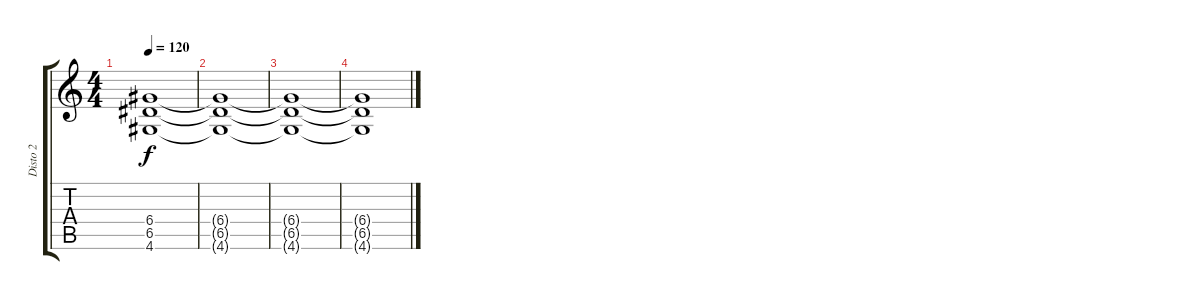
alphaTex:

\track ("Disto 2" "Disto 2") {instrument distortionguitar}
\staff {score tabs}
\tuning (E4 B3 G3 D3 A2 E2) {hide}
\ts (4 4)
\tempo 120
\clef g2
\ks c
(6.4{t} 6.5{t} 4.6{t}).1{dy f volume 11} |
(6.4{t} 6.5{t} 4.6{t}).1{volume 8} |
(6.4{t} 6.5{t} 4.6{t}).1{volume 5} |
(6.4{t} 6.5{t} 4.6{t}).1{volume 2}
